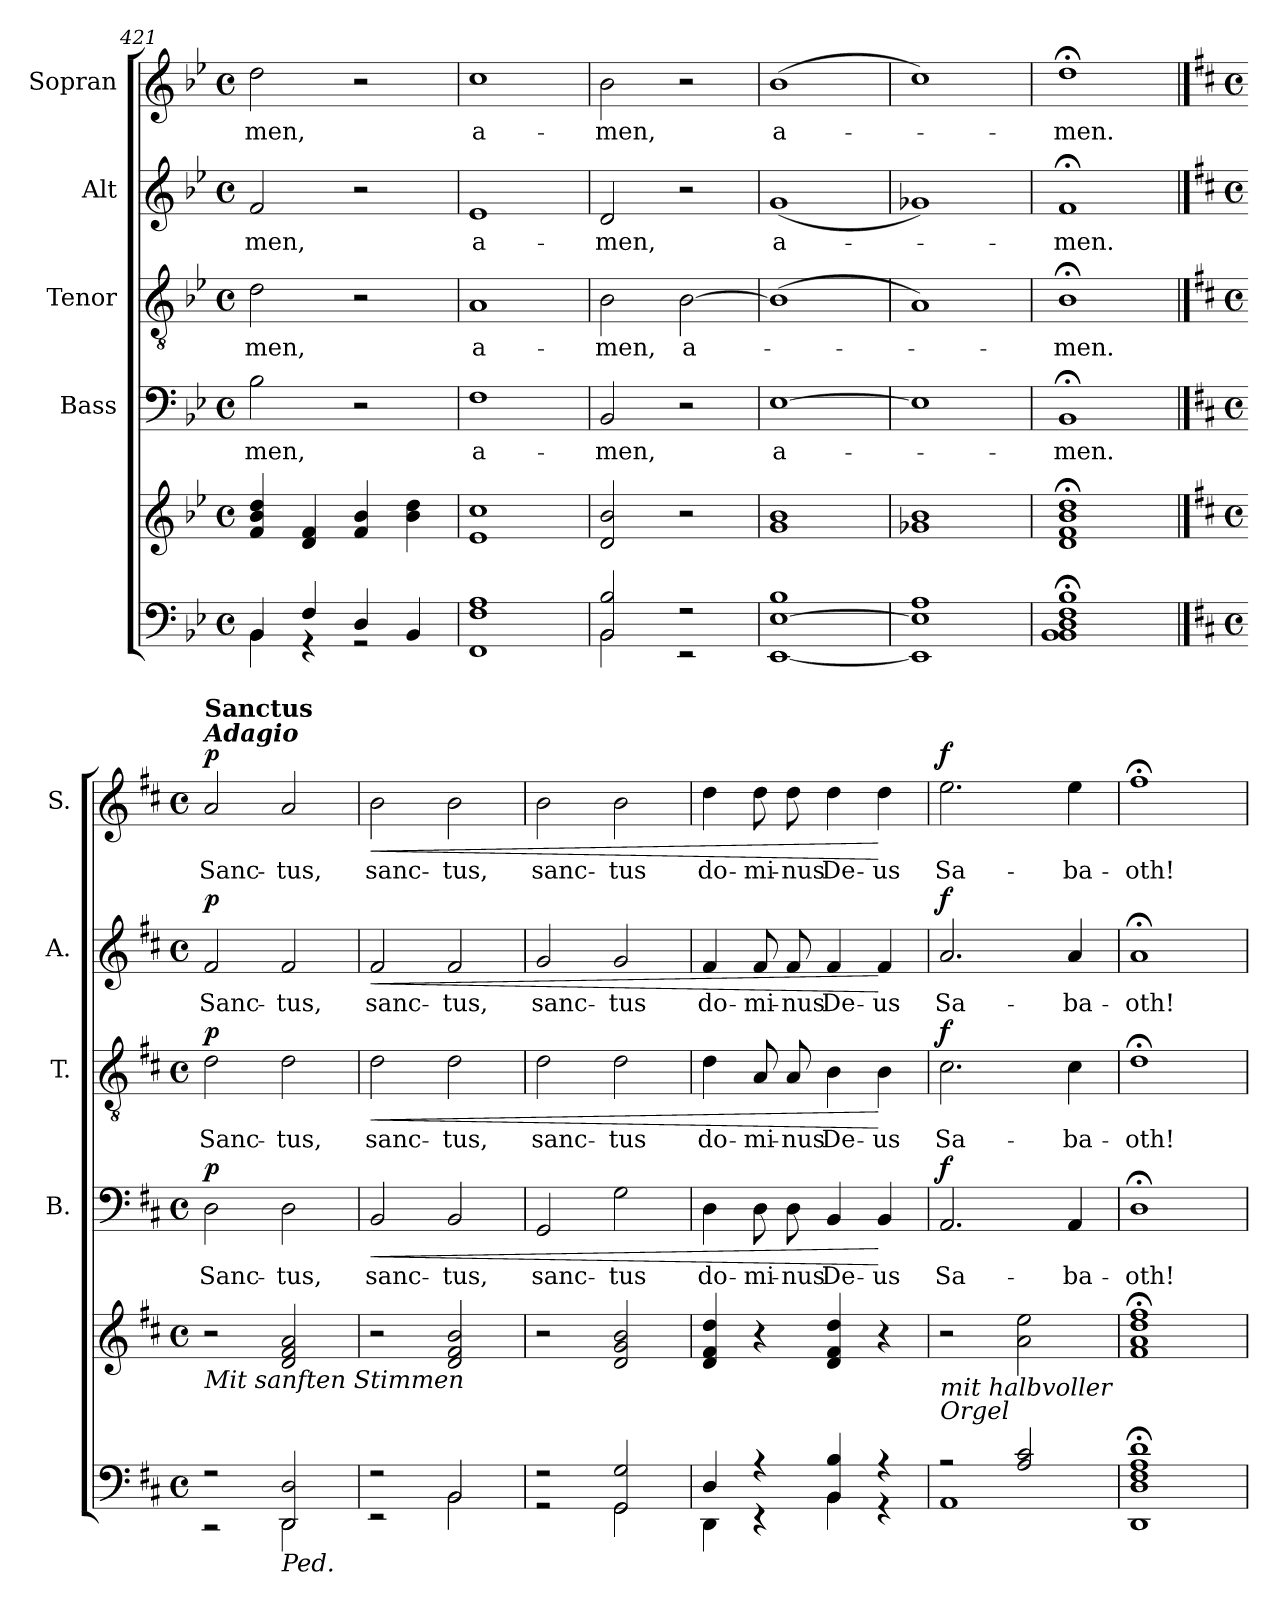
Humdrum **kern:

**kern	**kern	**kern	**text	**dynam	**kern	**text	**dynam	**kern	**text	**dynam	**kern	**text	**dynam
*part5	*part5	*part4	*part4	*part4	*part3	*part3	*part3	*part2	*part2	*part2	*part1	*part1	*part1
*staff6	*staff5	*staff4	*staff4	*staff4	*staff3	*staff3	*staff3	*staff2	*staff2	*staff2	*staff1	*staff1	*staff1
*	*	*I"Bass	*	*	*I"Tenor	*	*	*I"Alt	*	*	*I"Sopran	*	*
*	*	*I'B.	*	*	*I'T.	*	*	*I'A.	*	*	*I'S.	*	*
*clefF4	*clefG2	*clefF4	*	*	*clefGv2	*	*	*clefG2	*	*	*clefG2	*	*
*k[b-e-]	*k[b-e-]	*k[b-e-]	*	*	*k[b-e-]	*	*	*k[b-e-]	*	*	*k[b-e-]	*	*
*B-:	*B-:	*B-:	*	*	*B-:	*	*	*B-:	*	*	*B-:	*	*
*M4/4	*M4/4	*M4/4	*	*	*M4/4	*	*	*M4/4	*	*	*M4/4	*	*
*met(c)	*met(c)	*met(c)	*	*	*met(c)	*	*	*met(c)	*	*	*met(c)	*	*
=421	=421	=421	=421	=421	=421	=421	=421	=421	=421	=421	=421	=421	=421
*^	*	*	*	*	*	*	*	*	*	*	*	*	*
!	!	!	!	!LO:LY:b	!	!	!LO:LY:b	!	!	!LO:LY:b	!	!	!LO:LY:b	!
4BB-/	4BB-\	4f/ 4b-/ 4dd/	2B-\	-men,	.	2d\	-men,	.	2f/	-men,	.	2dd\	-men,	.
4F/	4rGG	4d/ 4f/	.	.	.	.	.	.	.	.	.	.	.	.
4D/	2rGG	4f/ 4b-/	2r	.	.	2r	.	.	2r	.	.	2r	.	.
4BB-/	.	4b-\ 4dd\	.	.	.	.	.	.	.	.	.	.	.	.
=422	=422	=422	=422	=422	=422	=422	=422	=422	=422	=422	=422	=422	=422	=422
!	!	!	!	!LO:LY:b	!	!	!LO:LY:b	!	!	!LO:LY:b	!	!	!LO:LY:b	!
1F 1A	1FF	1e- 1cc	1F	a-	.	1A	a-	.	1e-	a-	.	1cc	a-	.
=423	=423	=423	=423	=423	=423	=423	=423	=423	=423	=423	=423	=423	=423	=423
!	!	!	!	!LO:LY:b	!	!	!LO:LY:b	!	!	!LO:LY:b	!	!	!LO:LY:b	!
2BB-/ 2B-/	2BB-\	2d/ 2b-/	2BB-/	-men,	.	2B-\	-men,	.	2d/	-men,	.	2b-\	-men,	.
!	!	!	!	!	!	!	!LO:LY:b	!	!	!	!	!	!	!
2r	2r	2r	2r	.	.	[2B-\	a-	.	2r	.	.	2r	.	.
=424	=424	=424	=424	=424	=424	=424	=424	=424	=424	=424	=424	=424	=424	=424
!	!	!	!	!LO:LY:b	!	!	!	!	!	!LO:LY:b	!	!	!LO:LY:b	!
[>1E- 1B-	[<1EE-	1g 1b-	[1E-	a-	.	(>1B-]	.	.	(<1g	a-	.	(>1b-	a-	.
=425	=425	=425	=425	=425	=425	=425	=425	=425	=425	=425	=425	=425	=425	=425
1E-] 1A	1EE-]	1g-X 1b-	1E-]	.	.	1A)	.	.	1g-X)	.	.	1cc)	.	.
=426	=426	=426	=426	=426	=426	=426	=426	=426	=426	=426	=426	=426	=426	=426
!	!	!	!	!LO:LY:b	!	!	!LO:LY:b	!	!	!LO:LY:b	!	!	!LO:LY:b	!
1BB-;< 1D;< 1F;< 1B-;<	1BB-	1d;< 1f;< 1b-;< 1dd;<	1BB-;<	-men.	.	1B-;<	-men.	.	1f;<	-men.	.	1dd;<	-men.	.
!!LO:PB:g=z
==427	==427	==427	==427	==427	==427	==427	==427	==427	==427	==427	==427	==427	==427	==427
*k[f#c#]	*	*k[f#c#]	*k[f#c#]	*	*	*k[f#c#]	*	*	*k[f#c#]	*	*	*k[f#c#]	*	*
*D:	*	*D:	*D:	*	*	*D:	*	*	*D:	*	*	*D:	*	*
*M4/4	*	*M4/4	*M4/4	*	*	*M4/4	*	*	*M4/4	*	*	*M4/4	*	*
*met(c)	*	*met(c)	*met(c)	*	*	*met(c)	*	*	*met(c)	*	*	*met(c)	*	*
!	!	!	!	!	!	!	!	!	!	!	!	!LO:TX:a:Bi:t=Adagio	!	!
!	!	!	!	!	!	!	!	!	!	!	!	!LO:TX:a:B:t=Sanctus	!	!
!	!	!LO:TX:b:i:t=Mit sanften Stimmen	!	!	!	!	!	!	!	!	!	!	!	!
!	!	!	!	!LO:LY:b	!LO:DY:a	!	!LO:LY:b	!LO:DY:a	!	!LO:LY:b	!LO:DY:a	!	!LO:LY:b	!LO:DY:a
2r	2r	2r	2D\	Sanc-	p	2d\	Sanc-	p	2f#/	Sanc-	p	2a/	Sanc-	p
!LO:TX:b:i:t=Ped.	!	!	!	!	!	!	!	!	!	!	!	!	!	!
!	!	!	!	!LO:LY:b	!	!	!LO:LY:b	!	!	!LO:LY:b	!	!	!LO:LY:b	!
2DD/ 2D/	2DD\	2d/ 2f#/ 2a/	2D\	-tus,	.	2d\	-tus,	.	2f#/	-tus,	.	2a/	-tus,	.
=428	=428	=428	=428	=428	=428	=428	=428	=428	=428	=428	=428	=428	=428	=428
!	!	!	!	!LO:LY:b	!LO:HP:b	!	!LO:LY:b	!LO:HP:b	!	!LO:LY:b	!LO:HP:b	!	!LO:LY:b	!LO:HP:b
2r	2r	2r	2BB/	sanc-	<	2d\	sanc-	<	2f#/	sanc-	<	2b\	sanc-	<
!	!	!	!	!LO:LY:b	!	!	!LO:LY:b	!	!	!LO:LY:b	!	!	!LO:LY:b	!
2BB/	2BB\	2d/ 2f#/ 2b/	2BB/	-tus,	.	2d\	-tus,	.	2f#/	-tus,	.	2b\	-tus,	.
=429	=429	=429	=429	=429	=429	=429	=429	=429	=429	=429	=429	=429	=429	=429
!	!	!	!	!LO:LY:b	!	!	!LO:LY:b	!	!	!LO:LY:b	!	!	!LO:LY:b	!
2r	2r	2r	2GG/	sanc-	.	2d\	sanc-	.	2g/	sanc-	.	2b\	sanc-	.
!	!	!	!	!LO:LY:b	!	!	!LO:LY:b	!	!	!LO:LY:b	!	!	!LO:LY:b	!
2GG/ 2G/	2GG\	2d/ 2g/ 2b/	2G\	-tus	.	2d\	-tus	.	2g/	-tus	.	2b\	-tus	.
=430	=430	=430	=430	=430	=430	=430	=430	=430	=430	=430	=430	=430	=430	=430
!	!	!	!	!LO:LY:b	!	!	!LO:LY:b	!	!	!LO:LY:b	!	!	!LO:LY:b	!
4D/	4DD\	4d/ 4f#/ 4dd/	4D\	do-	.	4d\	do-	.	4f#/	do-	.	4dd\	do-	.
!	!	!	!	!LO:LY:b	!	!	!LO:LY:b	!	!	!LO:LY:b	!	!	!LO:LY:b	!
4r	4r	4r	8D\	-mi-	.	8A/	-mi-	.	8f#/	-mi-	.	8dd\	-mi-	.
!	!	!	!	!LO:LY:b	!	!	!LO:LY:b	!	!	!LO:LY:b	!	!	!LO:LY:b	!
.	.	.	8D\	-nus	.	8A/	-nus	.	8f#/	-nus	.	8dd\	-nus	.
!	!	!	!	!LO:LY:b	!	!	!LO:LY:b	!	!	!LO:LY:b	!	!	!LO:LY:b	!
4BB/ 4B/	4BB\	4d/ 4f#/ 4dd/	4BB/	De-	.	4B\	De-	.	4f#/	De-	.	4dd\	De-	.
!	!	!	!	!LO:LY:b	!	!	!LO:LY:b	!	!	!LO:LY:b	!	!	!LO:LY:b	!
4r	4r	4r	4BB/	-us	[	4B\	-us	[	4f#/	-us	[	4dd\	-us	[
=431	=431	=431	=431	=431	=431	=431	=431	=431	=431	=431	=431	=431	=431	=431
!	!	!LO:TX:b:i:t=mit halbvoller\nOrgel	!	!	!	!	!	!	!	!	!	!	!	!
!	!	!	!	!LO:LY:b	!LO:DY:a	!	!LO:LY:b	!LO:DY:a	!	!LO:LY:b	!LO:DY:a	!	!LO:LY:b	!LO:DY:a
2rA	1AA	2r	2.AA/	Sa-	f	2.c#\	Sa-	f	2.a/	Sa-	f	2.ee\	Sa-	f
2A/ 2c#/	.	2a\ 2ee\	.	.	.	.	.	.	.	.	.	.	.	.
!	!	!	!	!LO:LY:b	!	!	!LO:LY:b	!	!	!LO:LY:b	!	!	!LO:LY:b	!
.	.	.	4AA/	-ba-	.	4c#\	-ba-	.	4a/	-ba-	.	4ee\	-ba-	.
=432	=432	=432	=432	=432	=432	=432	=432	=432	=432	=432	=432	=432	=432	=432
!	!	!	!	!LO:LY:b	!	!	!LO:LY:b	!	!	!LO:LY:b	!	!	!LO:LY:b	!
1D;< 1F#;< 1A;< 1d;<	1DD	1f#;< 1a;< 1dd;< 1ff#;<	1D;<	-oth!	.	1d;<	-oth!	.	1a;<	-oth!	.	1ff#;<	-oth!	.
*v	*v	*	*	*	*	*	*	*	*	*	*	*	*	*
=	=	=	=	=	=	=	=	=	=	=	=	=	=
*-	*-	*-	*-	*-	*-	*-	*-	*-	*-	*-	*-	*-	*-
